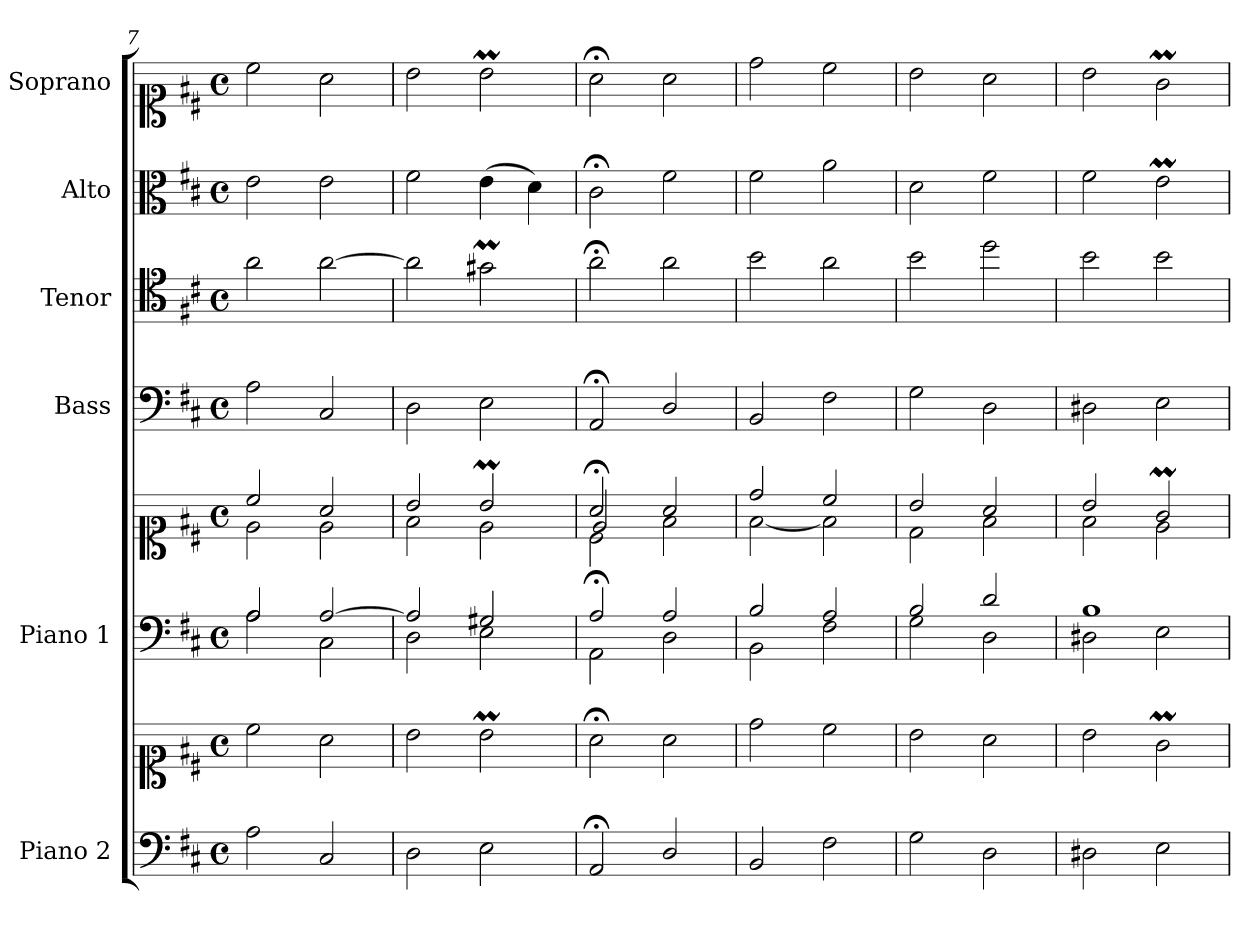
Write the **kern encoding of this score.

**kern	**kern	**kern	**kern	**kern	**kern	**kern	**kern
*part6	*part6	*part5	*part5	*part4	*part3	*part2	*part1
*staff8	*staff7	*staff6	*staff5	*staff4	*staff3	*staff2	*staff1
*I"Piano 2	*	*I"Piano 1	*	*I"Bass	*I"Tenor	*I"Alto	*I"Soprano
*I'Pno 2	*	*I'Pno 1	*	*I'B.	*I'T.	*I'A.	*I'S.
*clefF4	*clefC1	*clefF4	*clefC1	*clefF4	*clefC4	*clefC3	*clefC1
*	*	*	*	*	*ITrd7c12	*	*
*k[f#c#]	*k[f#c#]	*k[f#c#]	*k[f#c#]	*k[f#c#]	*k[f#c#]	*k[f#c#]	*k[f#c#]
*D:	*D:	*D:	*D:	*D:	*D:	*D:	*D:
*M4/4	*M4/4	*M4/4	*M4/4	*M4/4	*M4/4	*M4/4	*M4/4
*met(c)	*met(c)	*met(c)	*met(c)	*met(c)	*met(c)	*met(c)	*met(c)
=7	=7	=7	=7	=7	=7	=7	=7
*	*	*^	*^	*	*	*	*
2A\	2cc#\	2A/	2A\	2cc#/	2e\	2A\	2A\	2e\	2cc#\
2C#/	2a\	[>2A/	2C#\	2a/	2e\	2C#/	[>2A\	2e\	2a\
=8	=8	=8	=8	=8	=8	=8	=8	=8	=8
2D\	2b\	2A/]	2D\	2b/	2f#\	2D\	2A\]	2f#\	2b\
2E\	2bM\	2G#X/	2E\	2bM/	2e\	2E\	2G#Xm\	(4e\	2bM\
.	.	.	.	.	.	.	.	4d\)	.
=9	=9	=9	=9	=9	=9	=9	=9	=9	=9
*	*	*	*	*	*^	*	*	*	*
2AA;/	2a;<\	2A;/	2AA\	2a;</	2c#\	2e/	2AA;</	2A;<\	2c#;<\	2a;<\
2D/	2a\	2A/	2D\	2a/	2f#\	2ryy	2D/	2A\	2f#\	2a\
*	*	*	*	*	*v	*v	*	*	*	*
=10	=10	=10	=10	=10	=10	=10	=10	=10	=10
2BB/	2dd\	2B/	2BB\	2dd/	[<2f#\	2BB/	2B\	2f#\	2dd\
2F#\	2cc#\	2A/	2F#\	2cc#/	2f#\]	2F#\	2A\	2a\	2cc#\
=11	=11	=11	=11	=11	=11	=11	=11	=11	=11
2G\	2b\	2B/	2G\	2b/	2d\	2G\	2B\	2d\	2b\
2D\	2a\	2d/	2D\	2a/	2f#\	2D\	2d\	2f#\	2a\
=12	=12	=12	=12	=12	=12	=12	=12	=12	=12
2D#X\	2b\	1B/	2D#X\	2b/	2f#\	2D#X\	2B\	2f#\	2b\
2E\	2gM\	.	2E\	2gM/	2e\	2E\	2B\	2eM\	2gM\
*	*	*v	*v	*	*	*	*	*	*
*	*	*	*v	*v	*	*	*	*
=	=	=	=	=	=	=	=
*-	*-	*-	*-	*-	*-	*-	*-
